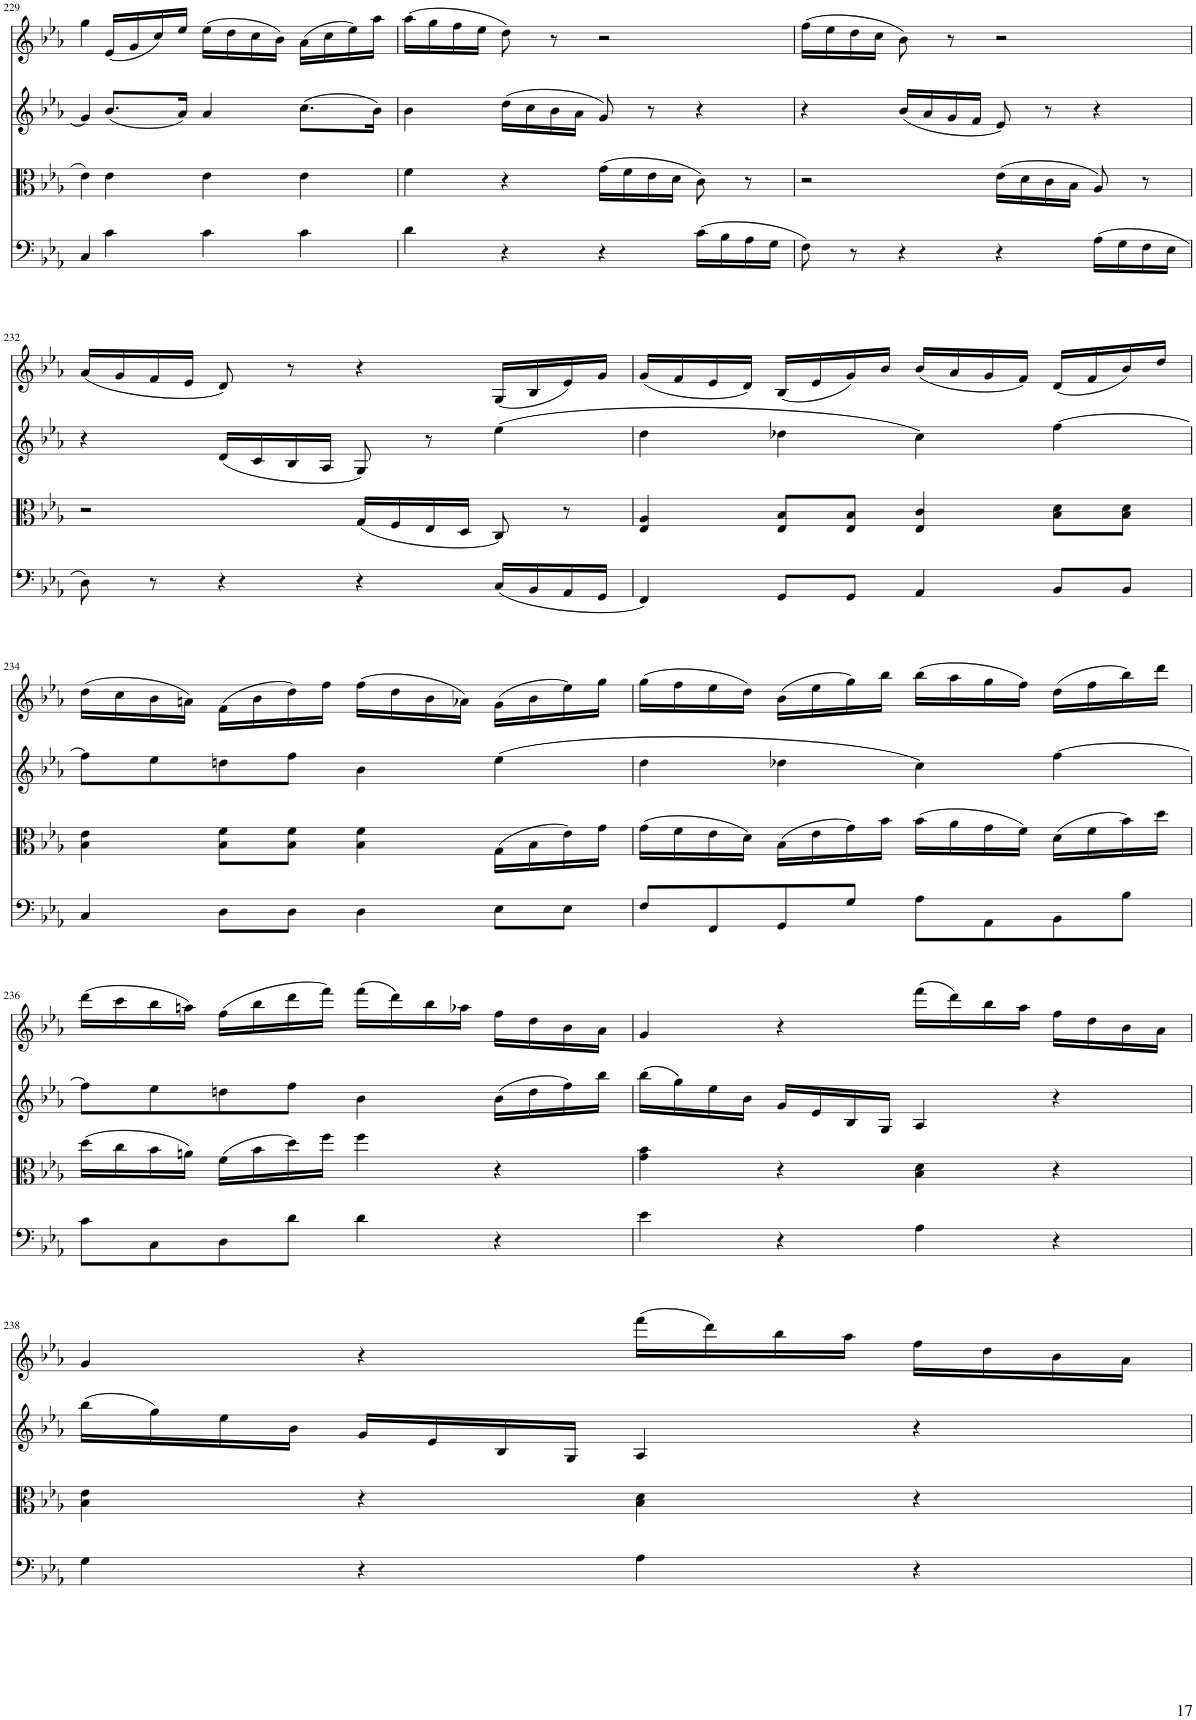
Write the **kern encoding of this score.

**kern	**kern	**kern	**kern
*part4	*part3	*part2	*part1
*staff4	*staff3	*staff2	*staff1
*I"Piano	*I"Piano	*I"Piano	*I"Piano
*I'Pno	*I'Pno	*I'Pno	*I'Pno
!!LO:PB:g=z
*clefF4	*clefC3	*clefG2	*clefG2
*k[b-e-a-]	*k[b-e-a-]	*k[b-e-a-]	*k[b-e-a-]
*M4/4	*M4/4	*M4/4	*M4/4
*met(c)	*met(c)	*met(c)	*met(c)
=229	=229	=229	=229
4C/	4e-\	4g/]	4gg\
4c\	4e-\	(8.b-/L	(16e-/LL
.	.	.	16g/
.	.	.	16cc/)
.	.	16a-/Jk)	16ee-/JJ
4c\	4e-\	4a-/	(16ee-\LL
.	.	.	16dd\
.	.	.	16cc\
.	.	.	16b-\JJ)
4c\	4e-\	(8.cc\L	(16a-\LL
.	.	.	16cc\
.	.	.	16ee-\)
.	.	16b-\Jk)	16aa-\JJ
=230	=230	=230	=230
4d\	4f\	4b-\	(16aa-\LL
.	.	.	16gg\
.	.	.	16ff\
.	.	.	16ee-\JJ
4r	4r	(16dd\LL	8dd\)
.	.	16cc\	.
.	.	16b-\	8r
.	.	16a-\JJ	.
4r	(16g\LL	8g/)	2r
.	16f\	.	.
.	16e-\	8r	.
.	16d\JJ	.	.
(16c\LL	8c\)	4r	.
16B-\	.	.	.
16A-\	8r	.	.
16G\JJ	.	.	.
=231	=231	=231	=231
8F\)	2r	4r	(16ff\LL
.	.	.	16ee-\
8r	.	.	16dd\
.	.	.	16cc\JJ
4r	.	(16b-/LL	8b-\)
.	.	16a-/	.
.	.	16g/	8r
.	.	16f/JJ	.
4r	(16e-\LL	8e-/)	2r
.	16d\	.	.
.	16c\	8r	.
.	16B-\JJ	.	.
(16A-\LL	8A-/)	4r	.
16G\	.	.	.
16F\	8r	.	.
16E-\JJ	.	.	.
!!LO:LB:g=z
=232	=232	=232	=232
8D\)	2r	4r	(16a-/LL
.	.	.	16g/
8r	.	.	16f/
.	.	.	16e-/JJ
4r	.	(16d/LL	8d/)
.	.	16c/	.
.	.	16B-/	8r
.	.	16A-/JJ	.
4r	(16G/LL	8G/)	4r
.	16F/	.	.
.	16E-/	8r	.
.	16D/JJ	.	.
(16C/LL	8C/)	(4ee-\	(16G/LL
16BB-/	.	.	16B-/
16AA-/	8r	.	16e-/)
16GG/JJ	.	.	16g/JJ
=233	=233	=233	=233
4FF/)	4E-/ 4A-/	4dd\	(16g/LL
.	.	.	16f/
.	.	.	16e-/
.	.	.	16d/JJ)
8GG/L	8E-/ 8B-/L	4dd-X\	(16B-/LL
.	.	.	16e-/
8GG/J	8E-/ 8B-/J	.	16g/)
.	.	.	16b-/JJ
4AA-/	4E-/ 4c/	4cc\)	(16b-/LL
.	.	.	16a-/
.	.	.	16g/
.	.	.	16f/JJ)
8BB-/L	8B-\ 8d\L	[4ff\	(16d/LL
.	.	.	16f/
8BB-/J	8B-\ 8d\J	.	16b-/)
.	.	.	16dd/JJ
!!LO:LB:g=z
=234	=234	=234	=234
4C/	4B-\ 4e-\	8ff\L]	(16dd\LL
.	.	.	16cc\
.	.	8ee-\	16b-\
.	.	.	16an\JJ)
8D\L	8B-\ 8f\L	8ddn\	(16f\LL
.	.	.	16b-\
8D\J	8B-\ 8f\J	8ff\J	16dd\)
.	.	.	16ff\JJ
4D\	4B-\ 4f\	4b-\	(16ff\LL
.	.	.	16dd\
.	.	.	16b-\
.	.	.	16a-X\JJ)
8E-\L	(16G\LL	(4ee-\	(16g\LL
.	16B-\	.	16b-\
8E-\J	16e-\)	.	16ee-\)
.	16g\JJ	.	16gg\JJ
=235	=235	=235	=235
8F/L	(16g\LL	4dd\	(16gg\LL
.	16f\	.	16ff\
8FF/	16e-\	.	16ee-\
.	16d\JJ)	.	16dd\JJ)
8GG/	(16B-\LL	4dd-X\	(16b-\LL
.	16e-\	.	16ee-\
8G/J	16g\)	.	16gg\)
.	16b-\JJ	.	16bb-\JJ
8A-\L	(16b-\LL	4cc\)	(16bb-\LL
.	16a-\	.	16aa-\
8AA-\	16g\	.	16gg\
.	16f\JJ)	.	16ff\JJ)
8BB-\	(16d\LL	[4ff\	(16dd\LL
.	16f\	.	16ff\
8B-\J	16b-\)	.	16bb-\)
.	16dd\JJ	.	16ddd\JJ
!!LO:LB:g=z
=236	=236	=236	=236
8c\L	(16dd\LL	8ff\L]	(16ddd\LL
.	16cc\	.	16ccc\
8C\	16b-\	8ee-\	16bb-\
.	16an\JJ)	.	16aan\JJ)
8D\	(16f\LL	8ddn\	(16ff\LL
.	16b-\	.	16bb-\
8d\J	16dd\)	8ff\J	16ddd\
.	16ff\JJ	.	16fff\JJ)
4d\	4ff\	4b-\	(16fff\LL
.	.	.	16ddd\)
.	.	.	16bb-\
.	.	.	16aa-X\JJ
4r	4r	(16b-\LL	16ff\LL
.	.	16dd\	16dd\
.	.	16ff\)	16b-\
.	.	16bb-\JJ	16a-\JJ
=237	=237	=237	=237
4e-\	4g\ 4b-\	(16bb-\LL	4g/
.	.	16gg\)	.
.	.	16ee-\	.
.	.	16b-\JJ	.
4r	4r	16g/LL	4r
.	.	16e-/	.
.	.	16B-/	.
.	.	16G/JJ	.
4A-\	4B-\ 4d\	4A-/	(16fff\LL
.	.	.	16ddd\)
.	.	.	16bb-\
.	.	.	16aa-\JJ
4r	4r	4r	16ff\LL
.	.	.	16dd\
.	.	.	16b-\
.	.	.	16a-\JJ
!!LO:LB:g=z
=238	=238	=238	=238
4G\	4B-\ 4e-\	(16bb-\LL	4g/
.	.	16gg\)	.
.	.	16ee-\	.
.	.	16b-\JJ	.
4r	4r	16g/LL	4r
.	.	16e-/	.
.	.	16B-/	.
.	.	16G/JJ	.
4A-\	4B-\ 4d\	4A-/	(16fff\LL
.	.	.	16ddd\)
.	.	.	16bb-\
.	.	.	16aa-\JJ
4r	4r	4r	16ff\LL
.	.	.	16dd\
.	.	.	16b-\
.	.	.	16a-\JJ
=	=	=	=
*-	*-	*-	*-
